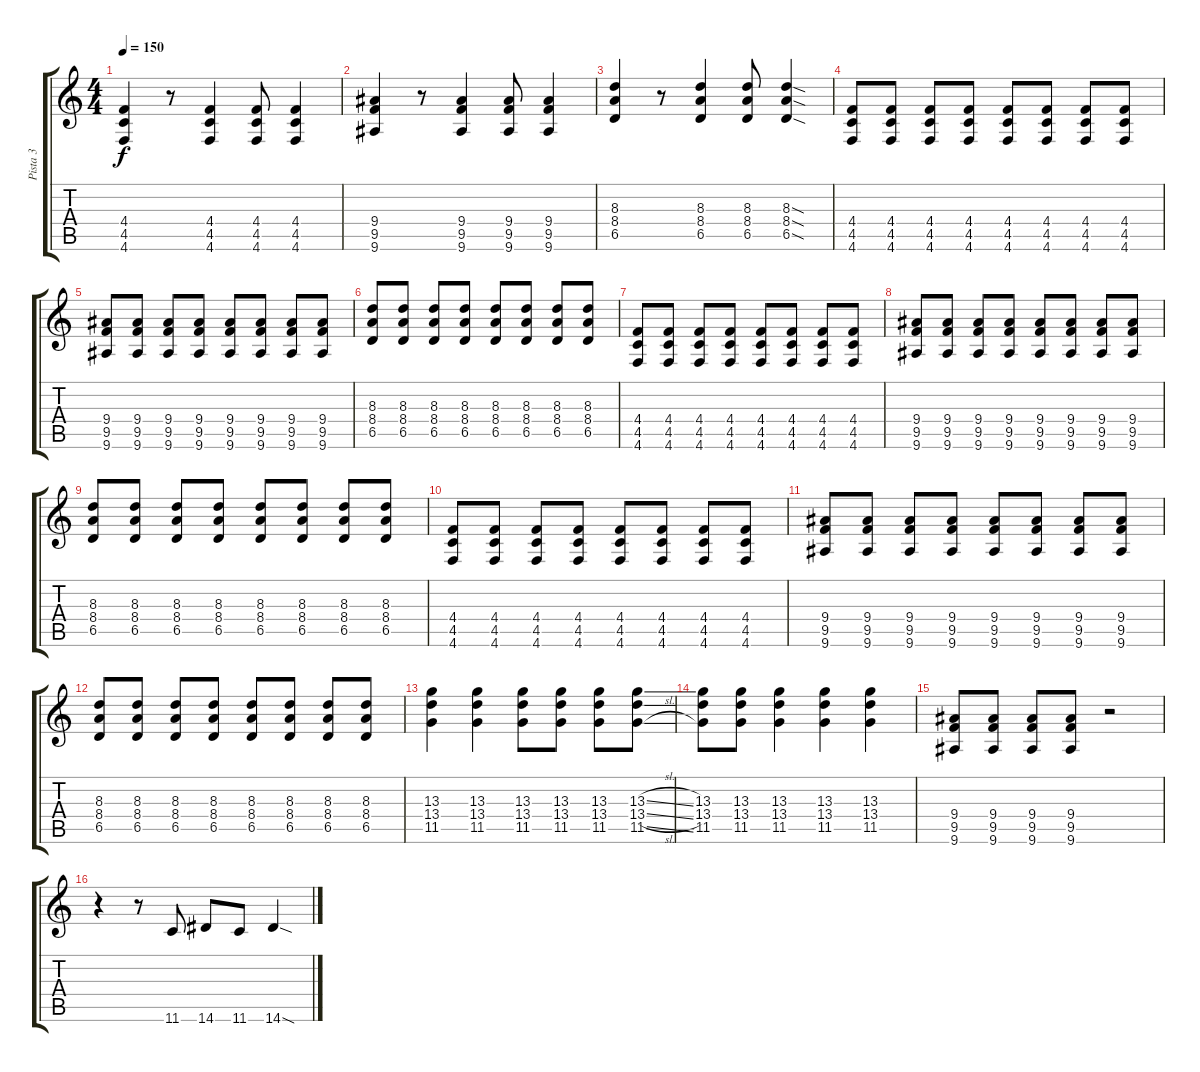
\track ("Pista 3" "Pista 3") {instrument distortionguitar}
\staff {score tabs}
\tuning (Eb4 Bb3 Gb3 Db3 Ab2 Db2) {hide}
\ts (4 4)
\tempo 150
\clef g2
\ks c
(4.4 4.5 4.6).4{dy f} r.8 (4.4 4.5 4.6).4 (4.4 4.5 4.6).8 (4.4 4.5 4.6).4 |
(9.4 9.5 9.6).4 r.8 (9.4 9.5 9.6).4 (9.4 9.5 9.6).8 (9.4 9.5 9.6).4 |
(8.3 8.4 6.5).4 r.8 (8.3 8.4 6.5).4 (8.3 8.4 6.5).8 (8.3{sod} 8.4{sod} 6.5{sod}).4 |
(4.4 4.5 4.6).8 (4.4 4.5 4.6).8 (4.4 4.5 4.6).8 (4.4 4.5 4.6).8 (4.4 4.5 4.6).8 (4.4 4.5 4.6).8 (4.4 4.5 4.6).8 (4.4 4.5 4.6).8 |
(9.4 9.5 9.6).8 (9.4 9.5 9.6).8 (9.4 9.5 9.6).8 (9.4 9.5 9.6).8 (9.4 9.5 9.6).8 (9.4 9.5 9.6).8 (9.4 9.5 9.6).8 (9.4 9.5 9.6).8 |
(8.3 8.4 6.5).8 (8.3 8.4 6.5).8 (8.3 8.4 6.5).8 (8.3 8.4 6.5).8 (8.3 8.4 6.5).8 (8.3 8.4 6.5).8 (8.3 8.4 6.5).8 (8.3 8.4 6.5).8 |
(4.4 4.5 4.6).8 (4.4 4.5 4.6).8 (4.4 4.5 4.6).8 (4.4 4.5 4.6).8 (4.4 4.5 4.6).8 (4.4 4.5 4.6).8 (4.4 4.5 4.6).8 (4.4 4.5 4.6).8 |
(9.4 9.5 9.6).8 (9.4 9.5 9.6).8 (9.4 9.5 9.6).8 (9.4 9.5 9.6).8 (9.4 9.5 9.6).8 (9.4 9.5 9.6).8 (9.4 9.5 9.6).8 (9.4 9.5 9.6).8 |
(8.3 8.4 6.5).8 (8.3 8.4 6.5).8 (8.3 8.4 6.5).8 (8.3 8.4 6.5).8 (8.3 8.4 6.5).8 (8.3 8.4 6.5).8 (8.3 8.4 6.5).8 (8.3 8.4 6.5).8 |
(4.4 4.5 4.6).8 (4.4 4.5 4.6).8 (4.4 4.5 4.6).8 (4.4 4.5 4.6).8 (4.4 4.5 4.6).8 (4.4 4.5 4.6).8 (4.4 4.5 4.6).8 (4.4 4.5 4.6).8 |
(9.4 9.5 9.6).8 (9.4 9.5 9.6).8 (9.4 9.5 9.6).8 (9.4 9.5 9.6).8 (9.4 9.5 9.6).8 (9.4 9.5 9.6).8 (9.4 9.5 9.6).8 (9.4 9.5 9.6).8 |
(8.3 8.4 6.5).8 (8.3 8.4 6.5).8 (8.3 8.4 6.5).8 (8.3 8.4 6.5).8 (8.3 8.4 6.5).8 (8.3 8.4 6.5).8 (8.3 8.4 6.5).8 (8.3 8.4 6.5).8 |
(13.3 13.4 11.5).4 (13.3 13.4 11.5).4 (13.3 13.4 11.5).8 (13.3 13.4 11.5).8 (13.3 13.4 11.5).8 (13.3{sl} 13.4{sl} 11.5{sl}).8 |
(13.3 13.4 11.5).8 (13.3 13.4 11.5).8 (13.3 13.4 11.5).4 (13.3 13.4 11.5).4 (13.3 13.4 11.5).4 |
(9.4 9.5 9.6).8 (9.4 9.5 9.6).8 (9.4 9.5 9.6).8 (9.4 9.5 9.6).8 r.2 |
r.4 r.8 11.6.8 14.6.8 11.6.8 14.6{sod}.4
